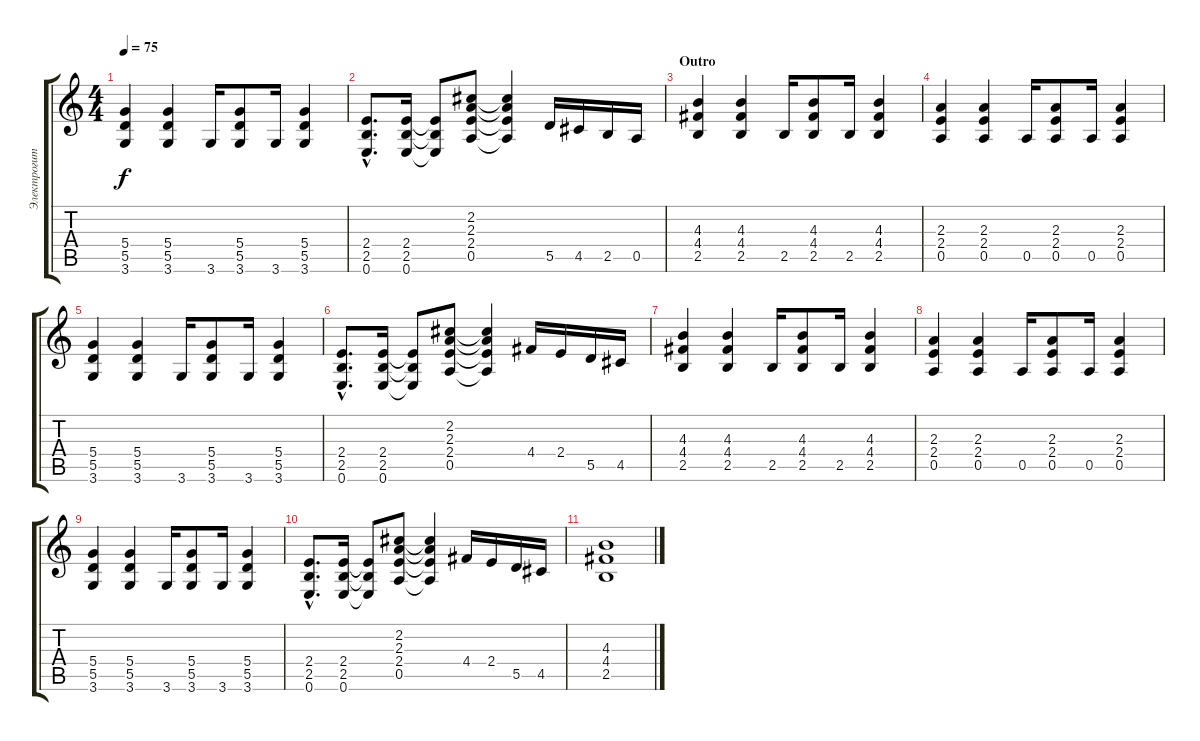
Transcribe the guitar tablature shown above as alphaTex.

\track ("Электрогитара ритм" "Электрогит") {instrument distortionguitar}
\staff {score tabs}
\tuning (E4 B3 G3 D3 A2 E2) {hide}
\ts (4 4)
\tempo 75
\clef g2
\ks c
(5.4 5.5 3.6).4{dy f} (5.4 5.5 3.6).4 3.6.16 (5.4 5.5 3.6).8 3.6.16 (5.4 5.5 3.6).4 |
(2.4{hac} 2.5{hac} 0.6{hac}).8{d} (2.4 2.5 0.6).16 (2.4{t} 2.5{t} 0.6{t}).8 (2.2 2.3 2.4 0.5).8 (2.2{t} 2.3{t} 2.4{t} 0.5{t}).4 5.5.16 4.5.16 2.5.16 0.5.16 |
\section ("" "Outro")
(4.3 4.4 2.5).4 (4.3 4.4 2.5).4 2.5.16 (4.3 4.4 2.5).8 2.5.16 (4.3 4.4 2.5).4 |
(2.3 2.4 0.5).4 (2.3 2.4 0.5).4 0.5.16 (2.3 2.4 0.5).8 0.5.16 (2.3 2.4 0.5).4 |
(5.4 5.5 3.6).4 (5.4 5.5 3.6).4 3.6.16 (5.4 5.5 3.6).8 3.6.16 (5.4 5.5 3.6).4 |
(2.4{hac} 2.5{hac} 0.6{hac}).8{d} (2.4 2.5 0.6).16 (2.4{t} 2.5{t} 0.6{t}).8 (2.2 2.3 2.4 0.5).8 (2.2{t} 2.3{t} 2.4{t} 0.5{t}).4 4.4.16 2.4.16 5.5.16 4.5.16 |
(4.3 4.4 2.5).4 (4.3 4.4 2.5).4 2.5.16 (4.3 4.4 2.5).8 2.5.16 (4.3 4.4 2.5).4 |
(2.3 2.4 0.5).4 (2.3 2.4 0.5).4 0.5.16 (2.3 2.4 0.5).8 0.5.16 (2.3 2.4 0.5).4 |
(5.4 5.5 3.6).4 (5.4 5.5 3.6).4 3.6.16 (5.4 5.5 3.6).8 3.6.16 (5.4 5.5 3.6).4 |
(2.4{hac} 2.5{hac} 0.6{hac}).8{d} (2.4 2.5 0.6).16 (2.4{t} 2.5{t} 0.6{t}).8 (2.2 2.3 2.4 0.5).8 (2.2{t} 2.3{t} 2.4{t} 0.5{t}).4 4.4.16 2.4.16 5.5.16 4.5.16 |
(4.3 4.4 2.5).1
